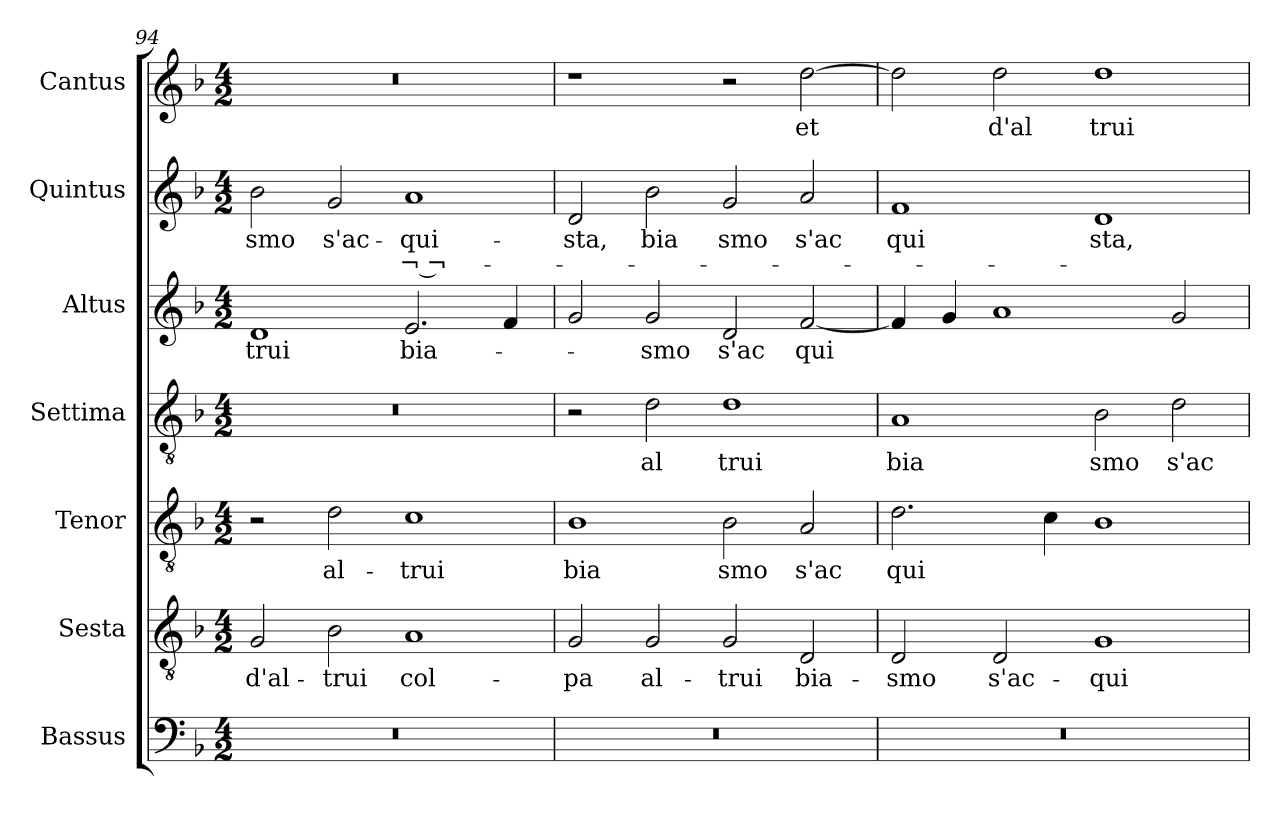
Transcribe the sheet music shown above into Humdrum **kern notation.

**kern	**kern	**text	**kern	**text	**kern	**text	**kern	**text	**kern	**text	**text	**kern	**text
*part7	*part6	*part6	*part5	*part5	*part4	*part4	*part3	*part3	*part2	*part2	*part2	*part1	*part1
*staff7	*staff6	*staff6	*staff5	*staff5	*staff4	*staff4	*staff3	*staff3	*staff2	*staff2	*staff2	*staff1	*staff1
*I"Bassus	*I"Sesta	*	*I"Tenor	*	*I"Settima	*	*I"Altus	*	*I"Quintus	*	*	*I"Cantus	*
*clefF4	*clefGv2	*	*clefGv2	*	*clefGv2	*	*clefG2	*	*clefG2	*	*	*clefG2	*
*k[b-]	*k[b-]	*	*k[b-]	*	*k[b-]	*	*k[b-]	*	*k[b-]	*	*	*k[b-]	*
*F:	*F:	*	*F:	*	*F:	*	*F:	*	*F:	*	*	*F:	*
*M4/2	*M4/2	*	*M4/2	*	*M4/2	*	*M4/2	*	*M4/2	*	*	*M4/2	*
=94	=94	=94	=94	=94	=94	=94	=94	=94	=94	=94	=94	=94	=94
!	!	!LO:LY:b:cj	!	!	!	!	!	!LO:LY:b:cj	!	!LO:LY:b:cj	!	!	!
0r	2G/	d'al-	2r	.	0r	.	1d	-trui	2b-\	-smo	.	0r	.
!	!	!LO:LY:b:cj	!	!LO:LY:b:cj	!	!	!	!	!	!LO:LY:b:cj	!	!	!
.	2B-\	-trui	2d\	al-	.	.	.	.	2g/	s'ac-	.	.	.
!	!	!LO:LY:b:cj	!	!LO:LY:b:cj	!	!	!	!LO:LY:b	!	!LO:LY:b:cj	!LO:LY:b:cj	!	!
.	1A	col-	1c	-trui	.	.	2.e/	bia-	1a	-qui-	-¬ ¬-	.	.
.	.	.	.	.	.	.	4f/	.	.	.	.	.	.
!!LO:PB:g=z
=95	=95	=95	=95	=95	=95	=95	=95	=95	=95	=95	=95	=95	=95
!	!	!LO:LY:b:cj	!	!LO:LY:b:cj	!	!	!	!	!	!LO:LY:b:cj	!	!	!
0r	2G/	-pa	1B-	bia	2r	.	2g/	.	2d/	-sta,	.	1r	.
!	!	!LO:LY:b:cj	!	!	!	!LO:LY:b:cj	!	!LO:LY:b:cj	!	!LO:LY:b:cj	!	!	!
.	2G/	al-	.	.	2d\	al	2g/	-smo	2b-\	bia	.	.	.
!	!	!LO:LY:b:cj	!	!LO:LY:b:cj	!	!LO:LY:b:cj	!	!LO:LY:b:cj	!	!LO:LY:b:cj	!	!	!
.	2G/	-trui	2B-\	smo	1d	trui	2d/	s'ac	2g/	smo	.	2r	.
!	!	!LO:LY:b:cj	!	!LO:LY:b:cj	!	!	!	!LO:LY:b	!	!LO:LY:b:cj	!	!	!LO:LY:b:cj
.	2D/	bia-	2A/	s'ac	.	.	[<2f/	qui	2a/	s'ac	.	[>2dd\	et
=96	=96	=96	=96	=96	=96	=96	=96	=96	=96	=96	=96	=96	=96
!	!	!LO:LY:b:cj	!	!LO:LY:b	!	!LO:LY:b:cj	!	!	!	!LO:LY:b:cj	!	!	!
0r	2D/	-smo	2.d\	qui	1A	bia	4f/]	.	1f	qui	.	2dd\]	.
.	.	.	.	.	.	.	4g/	.	.	.	.	.	.
!	!	!LO:LY:b:cj	!	!	!	!	!	!	!	!	!	!	!LO:LY:b:cj
.	2D/	s'ac-	.	.	.	.	1a	.	.	.	.	2dd\	d'al
.	.	.	4c\	.	.	.	.	.	.	.	.	.	.
!	!	!LO:LY:b:cj	!	!	!	!LO:LY:b:cj	!	!	!	!LO:LY:b:cj	!	!	!LO:LY:b:cj
.	1G	-qui-	1B-	.	2B-\	smo	.	.	1d	sta,	.	1dd	trui
!	!	!	!	!	!	!LO:LY:b:cj	!	!	!	!	!	!	!
.	.	.	.	.	2d\	s'ac	2g/	.	.	.	.	.	.
=	=	=	=	=	=	=	=	=	=	=	=	=	=
*-	*-	*-	*-	*-	*-	*-	*-	*-	*-	*-	*-	*-	*-
